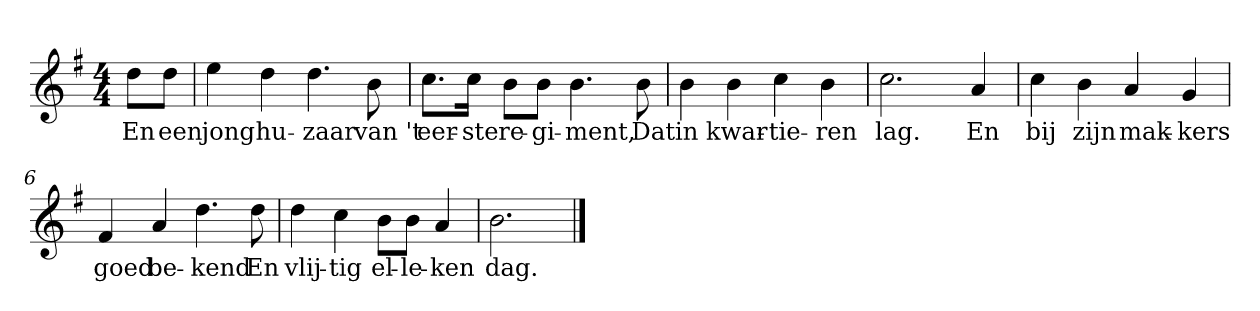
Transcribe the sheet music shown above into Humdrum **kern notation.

**kern	**text
*part1	*part1
*staff1	*staff1
*clefG2	*
*k[f#]	*
*G:	*
*M4/4	*
*MM120	*
=	=
8dd\L	En
8dd\J	een
=1	=1
4ee	jong
4dd	hu-
4.dd	-zaar
8b	van 't
=2	=2
8.cc\L	eer-
16cc\Jk	-ste
8b\L	re-
8b\J	-gi-
4.b	-ment,
8b	Dat
=3	=3
4b	in
4b	kwar-
4cc	-tie-
4b	-ren
=4	=4
2.cc	lag.
4a	En
=5	=5
4cc	bij
4b	zijn
4a	mak-
4g	-kers
=6	=6
4f#	goed
4a	be-
4.dd	-kend
8dd	En
=7	=7
4dd	vlij-
4cc	-tig
8b\L	el-
8b\J	-le-
4a	-ken
=8	=8
2.b	dag.
==	==
*-	*-
